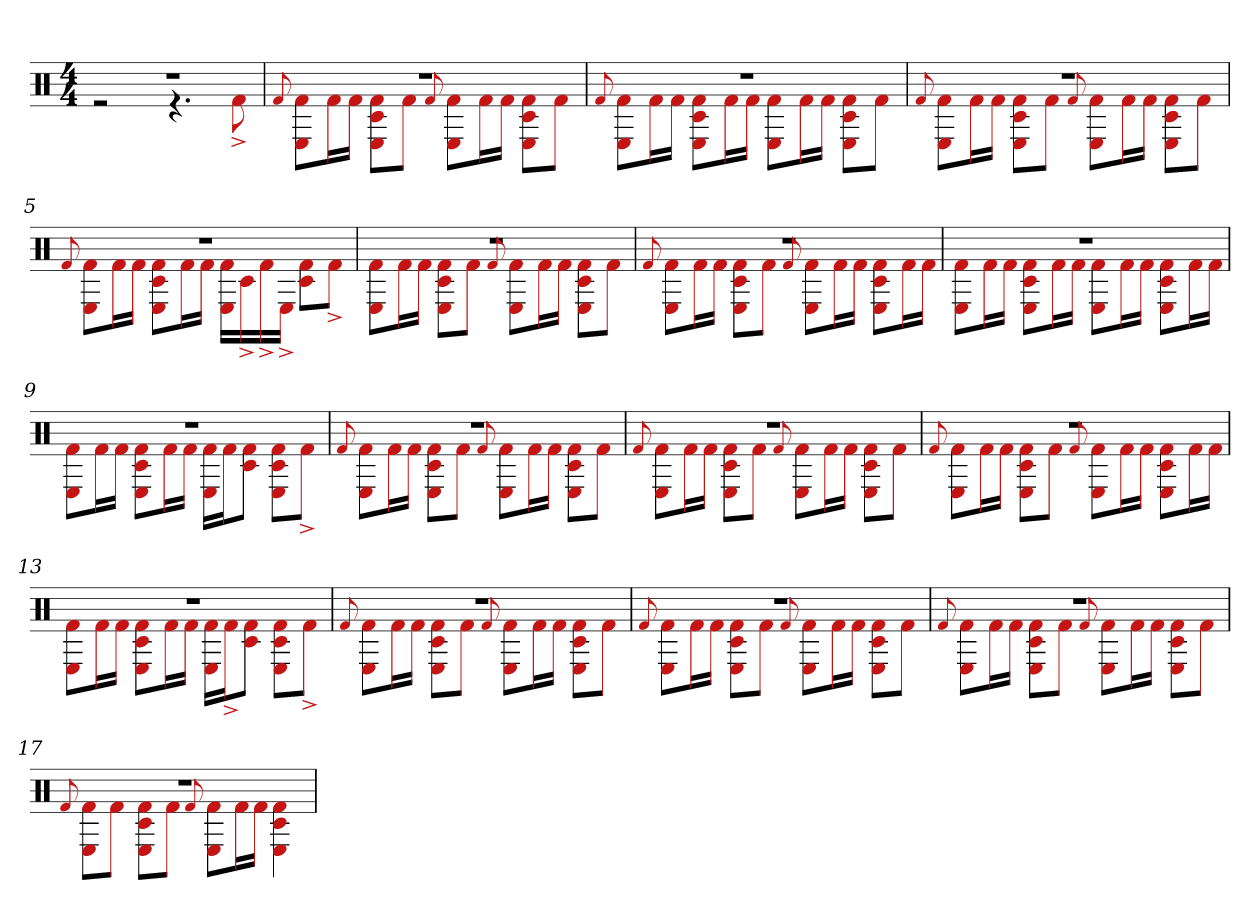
**kern
*part1
*staff1
*clefX
*k[]
*M4/4
=1
*^
1r	2r
.	4.r
.	8f#^
=2	=2
.	8qqf#
1r	8f# 8EL
.	16f#L
.	16f#JJ
.	8E 8f# 8c#L
.	8f#J
.	8qqf#
.	8E 8f#L
.	16f#L
.	16f#JJ
.	8E 8c# 8f#L
.	8f#J
=3	=3
.	8qqf#
1r	8f# 8EL
.	16f#L
.	16f#JJ
.	8f# 8E 8c#L
.	16f#L
.	16f#JJ
.	8E 8f#L
.	16f#L
.	16f#JJ
.	8f# 8c# 8EL
.	8f#J
=4	=4
.	8qqf#
1r	8E 8f#L
.	16f#L
.	16f#JJ
.	8f# 8E 8c#L
.	8f#J
.	8qqf#
.	8E 8f#L
.	16f#L
.	16f#JJ
.	8E 8f# 8c#L
.	8f#J
=5	=5
.	8qqf#
1r	8E 8f#L
.	16f#L
.	16f#JJ
.	8E 8f# 8c#L
.	16f#L
.	16f#JJ
.	16f# 16ELL
.	16c#^
.	16f#^
.	16E^JJ
.	8c# 8f#L
.	8f#^J
=6	=6
1r	8E 8f#L
.	16f#L
.	16f#JJ
.	8E 8f# 8c#L
.	8f#J
.	8qqf#
.	8E 8f#L
.	16f#L
.	16f#JJ
.	8E 8f# 8c#L
.	8f#J
=7	=7
.	8qqf#
1r	8E 8f#L
.	16f#L
.	16f#JJ
.	8E 8c# 8f#L
.	8f#J
.	8qqf#
.	8E 8f#L
.	16f#L
.	16f#JJ
.	8E 8c# 8f#L
.	16f#L
.	16f#JJ
=8	=8
1r	8E 8f#L
.	16f#L
.	16f#JJ
.	8E 8f# 8c#L
.	16f#L
.	16f#JJ
.	8E 8f#L
.	16f#L
.	16f#JJ
.	8E 8f# 8c#L
.	16f#L
.	16f#JJ
=9	=9
1r	8E 8f#L
.	16f#L
.	16f#JJ
.	8E 8f# 8c#L
.	16f#L
.	16f#JJ
.	16E 16f#LL
.	16f#J
.	8f# 8c#J
.	8f# 8E 8c#L
.	8f#^J
=10	=10
.	8qqf#
1r	8E 8f#L
.	16f#L
.	16f#JJ
.	8E 8f# 8c#L
.	8f#J
.	8qqf#
.	8E 8f#L
.	16f#L
.	16f#JJ
.	8E 8c# 8f#L
.	8f#J
=11	=11
.	8qqf#
1r	8E 8f#L
.	16f#L
.	16f#JJ
.	8c# 8f# 8EL
.	8f#J
.	8qqf#
.	8E 8f#L
.	16f#L
.	16f#JJ
.	8E 8f# 8c#L
.	8f#J
=12	=12
.	8qqf#
1r	8E 8f#L
.	16f#L
.	16f#JJ
.	8E 8c# 8f#L
.	8f#J
.	8qqf#
.	8E 8f#L
.	16f#L
.	16f#JJ
.	8E 8c# 8f#L
.	16f#L
.	16f#JJ
=13	=13
1r	8E 8f#L
.	16f#L
.	16f#JJ
.	8f# 8E 8c#L
.	16f#L
.	16f#JJ
.	16E 16f#LL
.	16f#^J
.	8c# 8f#J
.	8E 8f# 8c#L
.	8f#^J
=14	=14
.	8qqf#
1r	8E 8f#L
.	16f#L
.	16f#JJ
.	8E 8f# 8c#L
.	8f#J
.	8qqf#
.	8E 8f#L
.	16f#L
.	16f#JJ
.	8E 8c# 8f#L
.	8f#J
=15	=15
.	8qqf#
1r	8E 8f#L
.	16f#L
.	16f#JJ
.	8E 8f# 8c#L
.	8f#J
.	8qqf#
.	8E 8f#L
.	16f#L
.	16f#JJ
.	8E 8f# 8c#L
.	8f#J
=16	=16
.	8qqf#
1r	8E 8f#L
.	16f#L
.	16f#JJ
.	8E 8f# 8c#L
.	8f#J
.	8qqf#
.	8E 8f#L
.	16f#L
.	16f#JJ
.	8E 8f# 8c#L
.	8f#J
=17	=17
.	8qqf#
1r	8E 8f#L
.	8f#J
.	8E 8c# 8f#L
.	8f#J
.	8qqf#
.	8E 8f#L
.	16f#L
.	16f#JJ
.	4E 4f# 4c#
*v	*v
=
*-
